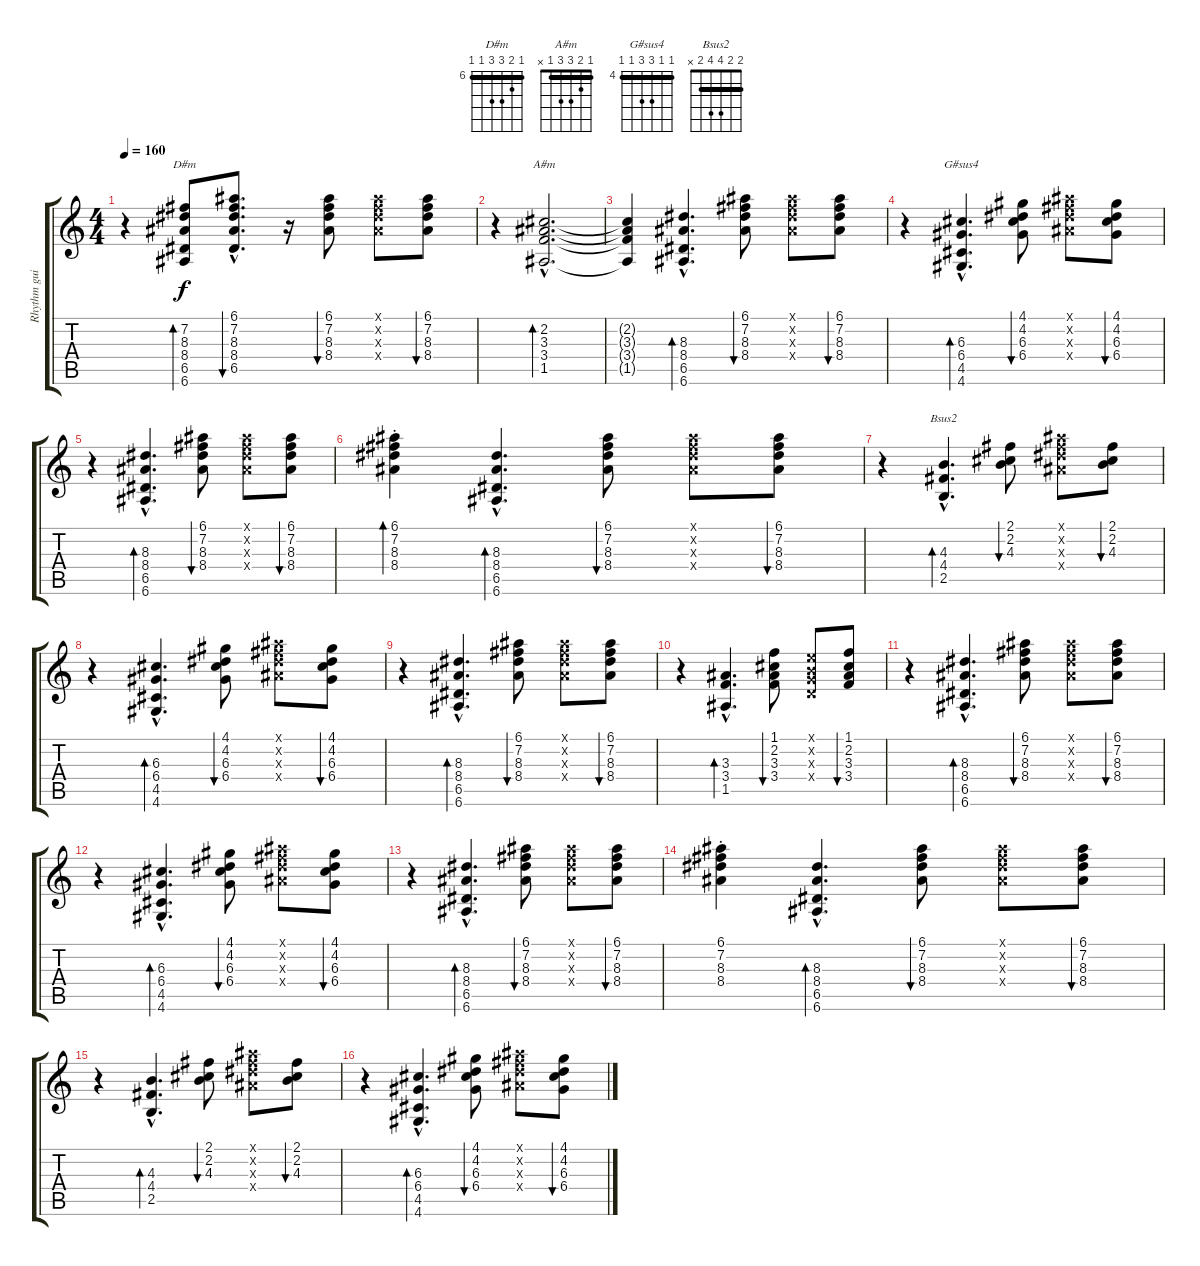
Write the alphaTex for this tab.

\track ("Rhythm guitar" "Rhythm gui") {instrument acousticguitarnylon}
\staff {score tabs}
\tuning (E4 B3 G3 D3 A2 E2) {hide}
\chord ("D#m" 6 7 8 8 6 6) {firstfret 6 barre 6}
\chord ("A#m" 1 2 3 3 1 x) {barre 1}
\chord ("G#sus4" 4 4 6 6 4 4) {firstfret 4 barre 4}
\chord ("Bsus2" 2 2 4 4 2 x) {barre 2}
\ts (4 4)
\tempo 160
\clef g2
\ks c
r.4{dy f} (7.2 8.3 8.4 6.5 6.6).8{bd 120 ch "D#m"} (6.1{hac} 7.2{hac} 8.3{hac} 8.4{hac} 6.5{hac}).8{d bu 60} r.16 (6.1 7.2 8.3 8.4).8{bu 60} (6.1{x} 7.2{x} 8.3{x} 8.4{x}).8 (6.1 7.2 8.3 8.4).8{bu 60} |
r.4 (2.2{hac} 3.3{hac} 3.4{hac} 1.5{hac}).2{d bd 240 ch "A#m"} |
(2.2{t} 3.3{t} 3.4{t} 1.5{t}).4 (8.3{hac} 8.4{hac} 6.5{hac} 6.6{hac}).4{d bd 120} (6.1 7.2 8.3 8.4).8{bu 60} (6.1{x} 7.2{x} 8.3{x} 8.4{x}).8 (6.1 7.2 8.3 8.4).8{bu 60} |
r.4 (6.3{hac} 6.4{hac} 4.5{hac} 4.6{hac}).4{d bd 120 ch "G#sus4"} (4.1 4.2 6.3 6.4).8{bu 60} (6.1{x} 7.2{x} 8.3{x} 8.4{x}).8 (4.1 4.2 6.3 6.4).8{bu 60} |
r.4 (8.3{hac} 8.4{hac} 6.5{hac} 6.6{hac}).4{d bd 120} (6.1 7.2 8.3 8.4).8{bu 60} (6.1{x} 7.2{x} 8.3{x} 8.4{x}).8 (6.1 7.2 8.3 8.4).8{bu 60} |
(6.1{st} 7.2{st} 8.3{st} 8.4{st}).4{bd 60} (8.3{hac} 8.4{hac} 6.5{hac} 6.6{hac}).4{d bd 120} (6.1 7.2 8.3 8.4).8{bu 60} (6.1{x} 7.2{x} 8.3{x} 8.4{x}).8 (6.1 7.2 8.3 8.4).8{bu 60} |
r.4 (4.3{hac} 4.4{hac} 2.5{hac}).4{d bd 120 ch "Bsus2"} (2.1 2.2 4.3).8{bu 60} (6.1{x} 7.2{x} 8.3{x} 8.4{x}).8 (2.1 2.2 4.3).8{bu 60} |
r.4 (6.3{hac} 6.4{hac} 4.5{hac} 4.6{hac}).4{d bd 120} (4.1 4.2 6.3 6.4).8{bu 60} (6.1{x} 7.2{x} 8.3{x} 8.4{x}).8 (4.1 4.2 6.3 6.4).8{bu 60} |
r.4 (8.3{hac} 8.4{hac} 6.5{hac} 6.6{hac}).4{d bd 60} (6.1 7.2 8.3 8.4).8{bu 60} (6.1{x} 7.2{x} 8.3{x} 8.4{x}).8 (6.1 7.2 8.3 8.4).8{bu 60} |
r.4 (3.3{hac} 3.4{hac} 1.5{hac}).4{d bd 120} (1.1 2.2 3.3 3.4).8{bu 60} (0.1{x} 0.2{x} 0.3{x} 0.4{x}).8 (1.1 2.2 3.3 3.4).8{bu 60} |
r.4 (8.3{hac} 8.4{hac} 6.5{hac} 6.6{hac}).4{d bd 120} (6.1 7.2 8.3 8.4).8{bu 60} (6.1{x} 7.2{x} 8.3{x} 8.4{x}).8 (6.1 7.2 8.3 8.4).8{bu 60} |
r.4 (6.3{hac} 6.4{hac} 4.5{hac} 4.6{hac}).4{d bd 120} (4.1 4.2 6.3 6.4).8{bu 60} (6.1{x} 7.2{x} 8.3{x} 8.4{x}).8 (4.1 4.2 6.3 6.4).8{bu 60} |
r.4 (8.3{hac} 8.4{hac} 6.5{hac} 6.6{hac}).4{d bd 120} (6.1 7.2 8.3 8.4).8{bu 60} (6.1{x} 7.2{x} 8.3{x} 8.4{x}).8 (6.1 7.2 8.3 8.4).8{bu 60} |
(6.1{st} 7.2{st} 8.3{st} 8.4{st}).4 (8.3{hac} 8.4{hac} 6.5{hac} 6.6{hac}).4{d bd 120} (6.1 7.2 8.3 8.4).8{bu 60} (6.1{x} 7.2{x} 8.3{x} 8.4{x}).8 (6.1 7.2 8.3 8.4).8{bu 60} |
r.4 (4.3{hac} 4.4{hac} 2.5{hac}).4{d bd 120} (2.1 2.2 4.3).8{bu 60} (6.1{x} 7.2{x} 8.3{x} 8.4{x}).8 (2.1 2.2 4.3).8{bu 60} |
r.4 (6.3{hac} 6.4{hac} 4.5{hac} 4.6{hac}).4{d bd 120} (4.1 4.2 6.3 6.4).8{bu 60} (6.1{x} 7.2{x} 8.3{x} 8.4{x}).8 (4.1 4.2 6.3 6.4).8{bu 60}
